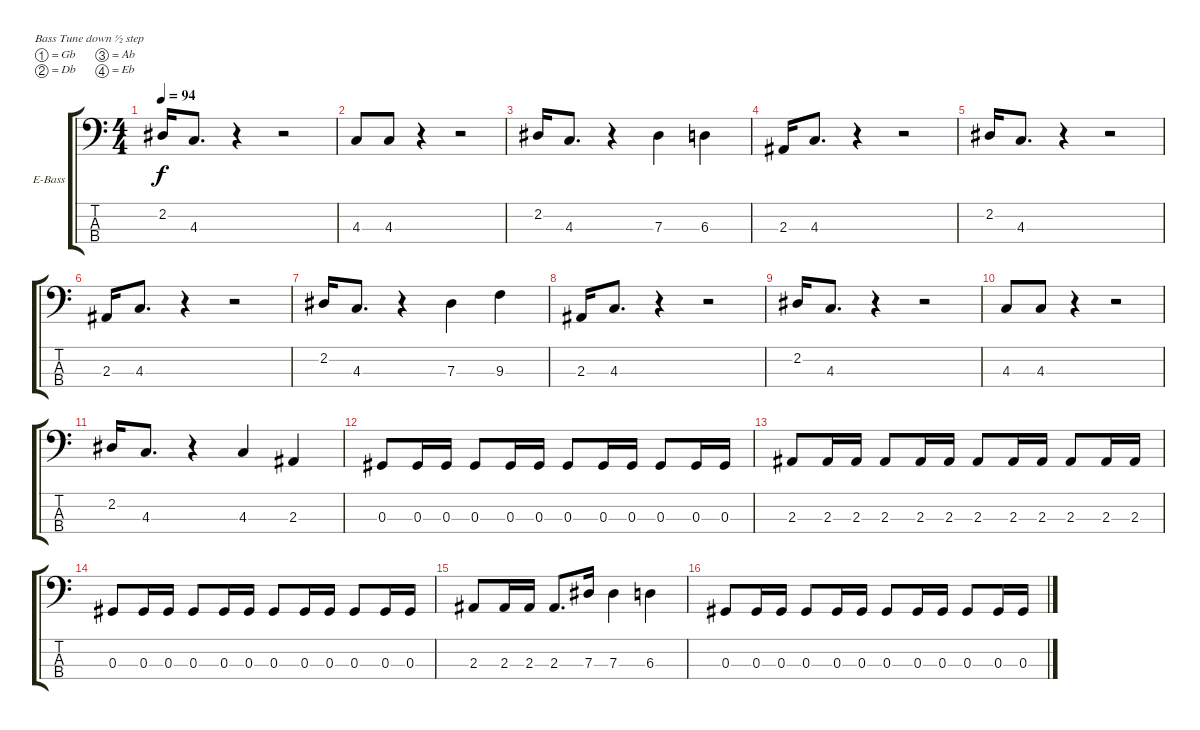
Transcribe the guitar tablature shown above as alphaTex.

\bracketExtendMode groupsimilarinstruments
\firstSystemTrackNameOrientation horizontal
\otherSystemsTrackNameOrientation horizontal
\track ("Bass" "E-Bass") {instrument electricbassfinger}
\staff {score tabs}
\tuning (Gb2 Db2 Ab1 Eb1)
\ts (4 4)
\tempo 94
\clef f4
\ks c
2.2.16{dy f} 4.3.8{d} r.4 r.2 |
4.3.8 4.3.8 r.4 r.2 |
2.2.16 4.3.8{d} r.4 7.3.4 6.3.4 |
2.3.16 4.3.8{d} r.4 r.2 |
2.2.16 4.3.8{d} r.4 r.2 |
2.3.16 4.3.8{d} r.4 r.2 |
2.2.16 4.3.8{d} r.4 7.3.4 9.3.4 |
2.3.16 4.3.8{d} r.4 r.2 |
2.2.16 4.3.8{d} r.4 r.2 |
4.3.8 4.3.8 r.4 r.2 |
2.2.16 4.3.8{d} r.4 4.3.4 2.3.4 |
0.3.8 0.3.16 0.3.16 0.3.8 0.3.16 0.3.16 0.3.8 0.3.16 0.3.16 0.3.8 0.3.16 0.3.16 |
2.3.8 2.3.16 2.3.16 2.3.8 2.3.16 2.3.16 2.3.8 2.3.16 2.3.16 2.3.8 2.3.16 2.3.16 |
0.3.8 0.3.16 0.3.16 0.3.8 0.3.16 0.3.16 0.3.8 0.3.16 0.3.16 0.3.8 0.3.16 0.3.16 |
2.3.8 2.3.16 2.3.16 2.3.8{d} 7.3.16 7.3.4 6.3.4 |
0.3.8 0.3.16 0.3.16 0.3.8 0.3.16 0.3.16 0.3.8 0.3.16 0.3.16 0.3.8 0.3.16 0.3.16
